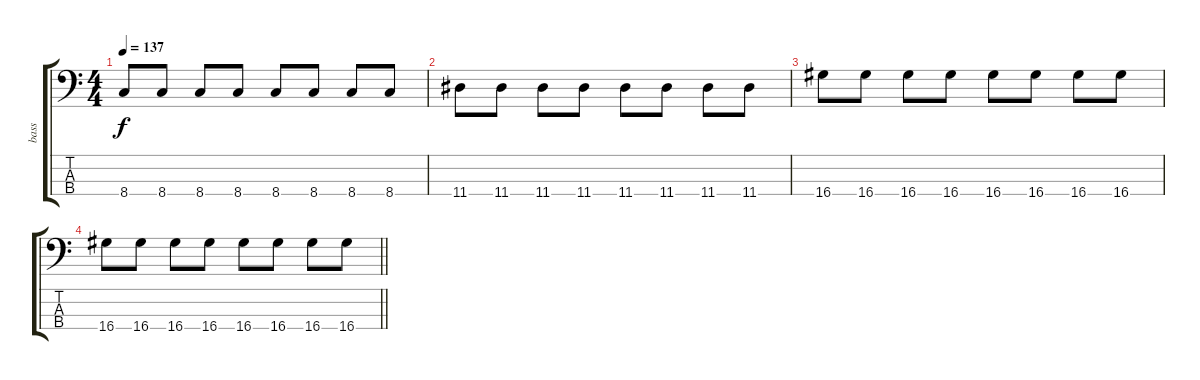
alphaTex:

\track ("bass" "bass") {instrument electricbassfinger}
\staff {score tabs}
\tuning (G2 D2 A1 E1) {hide}
\ts (4 4)
\tempo 137
\clef f4
\ks c
8.4.8{dy f} 8.4.8 8.4.8 8.4.8 8.4.8 8.4.8 8.4.8 8.4.8 |
11.4.8 11.4.8 11.4.8 11.4.8 11.4.8 11.4.8 11.4.8 11.4.8 |
16.4.8 16.4.8 16.4.8 16.4.8 16.4.8 16.4.8 16.4.8 16.4.8 |
\barLineRight lightlight
16.4.8 16.4.8 16.4.8 16.4.8 16.4.8 16.4.8 16.4.8 16.4.8
